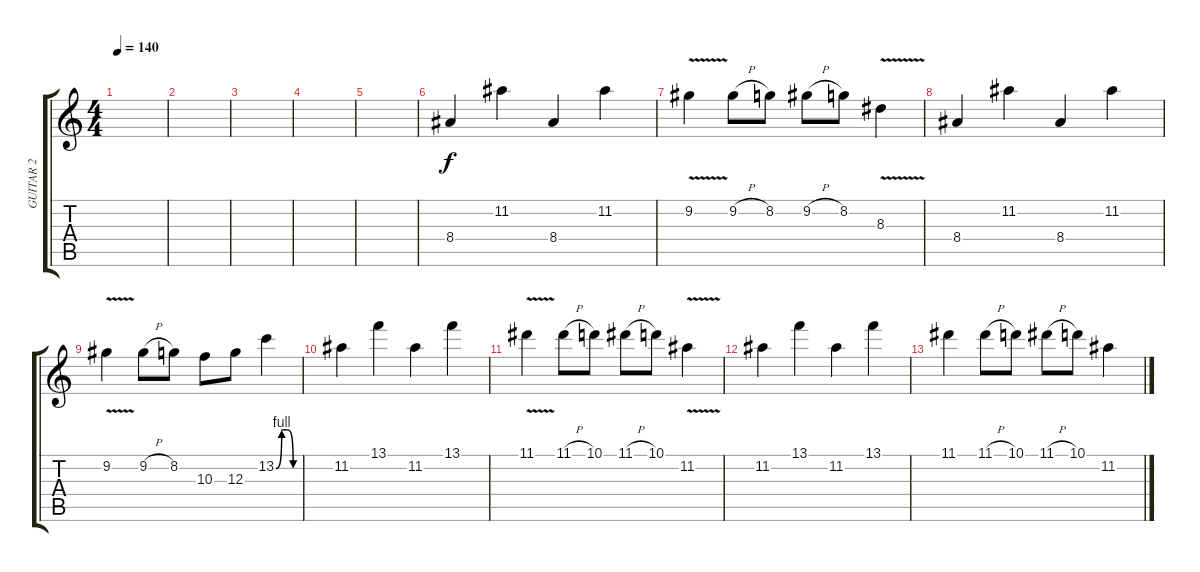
\track ("GUITAR 2" "GUITAR 2") {instrument distortionguitar}
\staff {score tabs}
\tuning (E4 B3 G3 D3 A2 E2) {hide}
\ts (4 4)
\tempo 140
\clef g2
\ks c
|
|
|
|
|
8.4.4 11.2.4 8.4.4 11.2.4 |
9.2{v}.4 9.2{h}.8 8.2.8 9.2{h}.8 8.2.8 8.3{v}.4 |
8.4.4 11.2.4 8.4.4 11.2.4 |
9.2{v}.4 9.2{h}.8 8.2.8 10.3.8 12.3.8 13.2{be (custom 0 0 15 4 30 4 45 0 60 0)}.4 |
11.2.4 13.1.4 11.2.4 13.1.4 |
11.1{v}.4 11.1{h}.8 10.1.8 11.1{h}.8 10.1.8 11.2{v}.4 |
11.2.4 13.1.4 11.2.4 13.1.4 |
11.1.4 11.1{h}.8 10.1.8 11.1{h}.8 10.1.8 11.2.4
